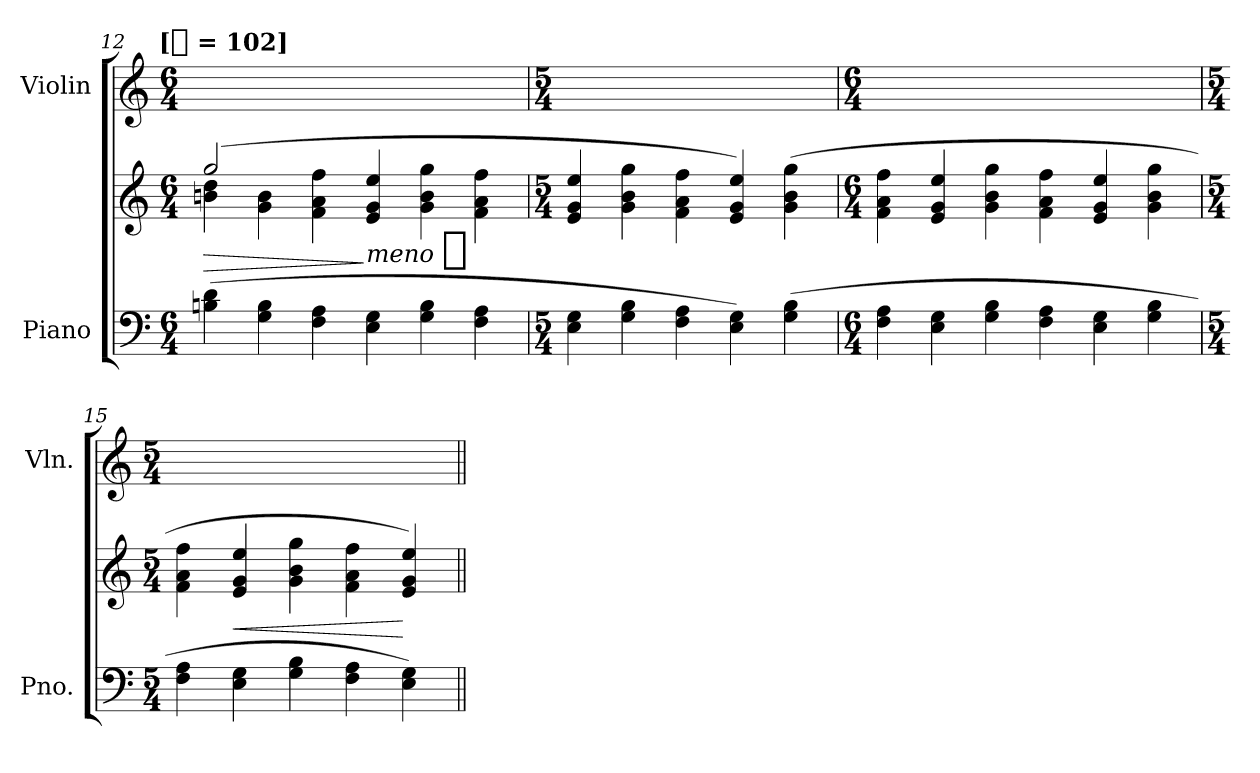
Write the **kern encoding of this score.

**kern	**kern	**dynam	**kern
*part2	*part2	*part2	*part1
*staff3	*staff2	*staff2/3	*staff1
*I"Piano	*	*	*I"Violin
*I'Pno.	*	*	*I'Vln.
*clefF4	*clefG2	*	*clefG2
*k[]	*k[]	*	*k[]
*C:	*C:	*	*C:
!!LO:TX:omd:t=[[quarter] = 102]
*M6/4	*M6/4	*	*M6/4
*MM102	*MM102	*	*MM102
=12	=12	=12	=12
*	*^	*	*
(<4Bn 4d	(2gg	4bn 4dd	>	2ryy
4G 4B	.	4g 4b	.	.
4F 4A	4ryy	4f 4a 4ff	.	2.ryy
!	!	!	!LO:DY:n=1:t=meno %s	!
4E 4G	4ryy	4e 4g 4ee	] f	.
4G 4B	4ryy	4g 4b 4gg	.	.
4F 4A	4ryy	4f 4a 4ff	.	4ryy
*	*v	*v	*	*
=13	=13	=13	=13
*M5/4	*M5/4	*	*M5/4
4E 4G	4e/ 4g/ 4ee/	.	4ryy
4G 4B	4g 4b 4gg	.	4ryy
4F 4A	4f 4a 4ff	.	4ryy
4E 4G)	4e/ 4g/ 4ee/)	.	4ryy
(<4G 4B	(>4g 4b 4gg	.	4ryy
=14	=14	=14	=14
*M6/4	*M6/4	*	*M6/4
4F 4A	4f 4a 4ff	.	2ryy
4E 4G	4e/ 4g/ 4ee/	.	.
4G 4B	4g 4b 4gg	.	2.ryy
4F 4A	4f 4a 4ff	.	.
4E 4G	4e/ 4g/ 4ee/	.	.
4G 4B	4g 4b 4gg	.	4ryy
=15	=15	=15	=15
*M5/4	*M5/4	*	*M5/4
4F 4A	4f 4a 4ff	.	4ryy
4E 4G	4e/ 4g/ 4ee/	<	4ryy
4G 4B	4g 4b 4gg	.	4ryy
4F 4A	4f 4a 4ff	.	4ryy
4E 4G)	4e/ 4g/ 4ee/)	[	4ryy
=||	=||	=||	=||
*-	*-	*-	*-
